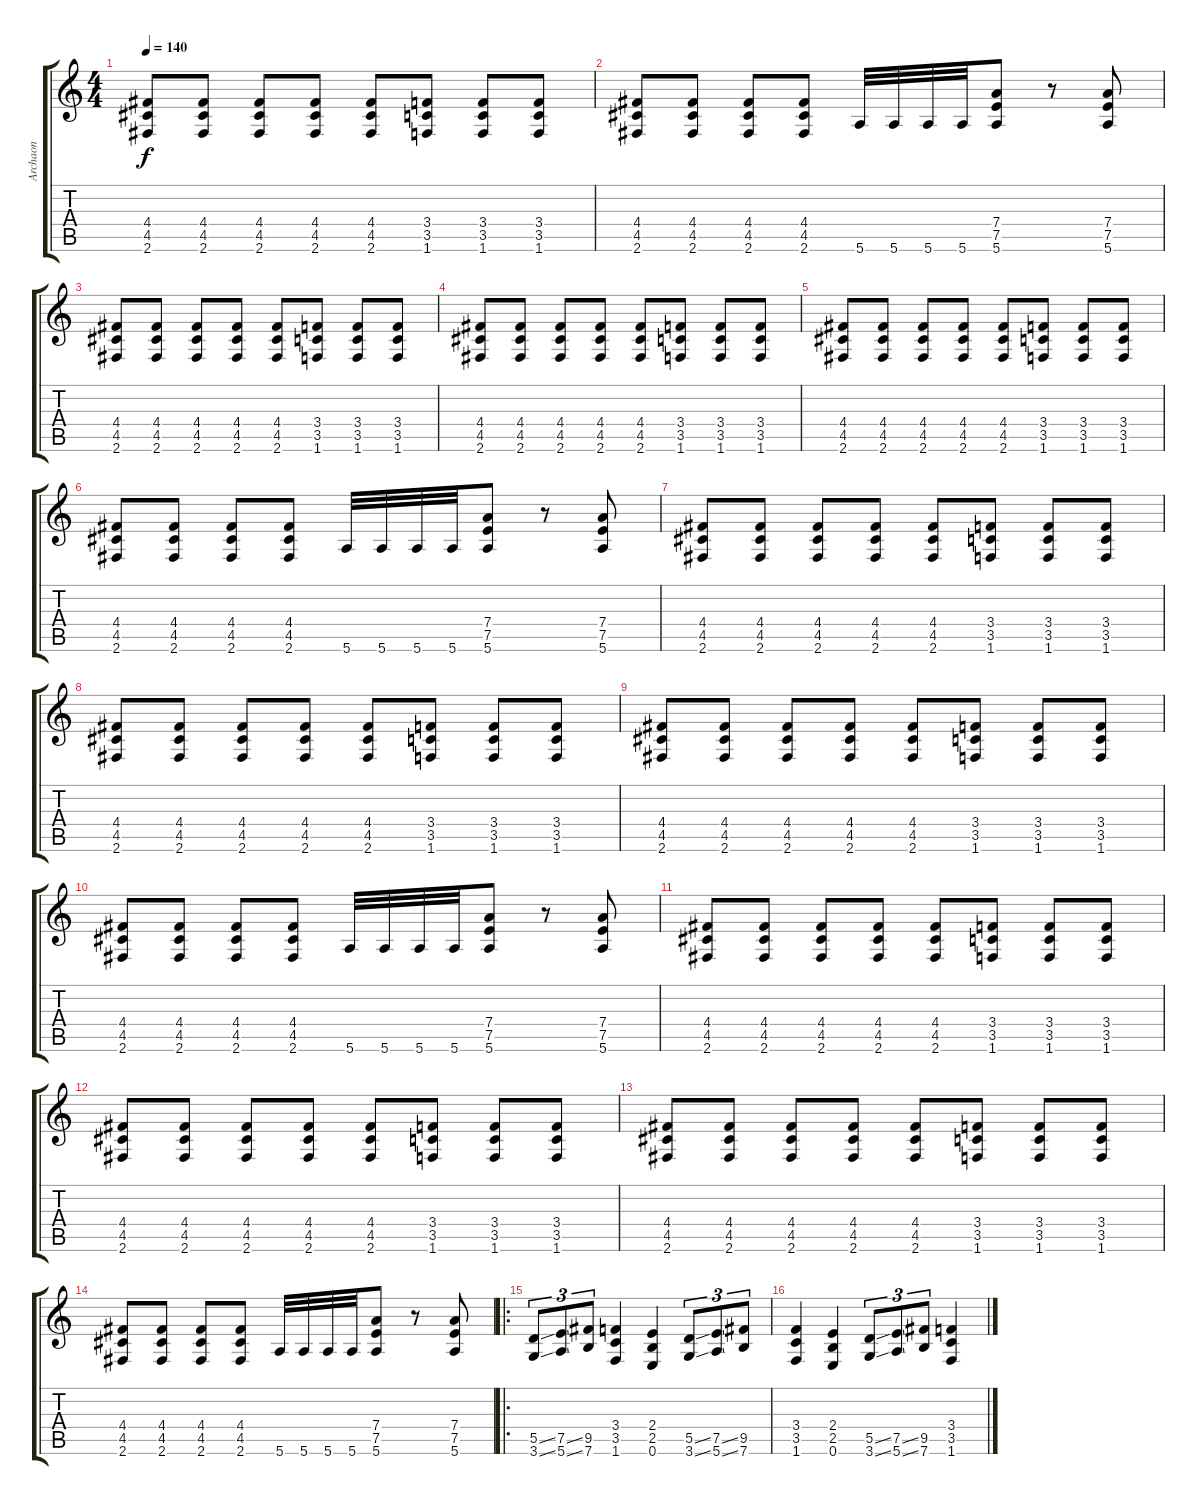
\track ("Archaon" "Archaon") {instrument distortionguitar}
\staff {score tabs}
\tuning (E4 B3 G3 D3 A2 E2) {hide}
\ts (4 4)
\tempo 140
\clef g2
\ks c
(4.4 4.5 2.6).8{dy f} (4.4 4.5 2.6).8 (4.4 4.5 2.6).8 (4.4 4.5 2.6).8 (4.4 4.5 2.6).8 (3.4 3.5 1.6).8 (3.4 3.5 1.6).8 (3.4 3.5 1.6).8 |
(4.4 4.5 2.6).8 (4.4 4.5 2.6).8 (4.4 4.5 2.6).8 (4.4 4.5 2.6).8 5.6.32 5.6.32 5.6.32 5.6.32 (7.4 7.5 5.6).8 r.8 (7.4 7.5 5.6).8 |
(4.4 4.5 2.6).8 (4.4 4.5 2.6).8 (4.4 4.5 2.6).8 (4.4 4.5 2.6).8 (4.4 4.5 2.6).8 (3.4 3.5 1.6).8 (3.4 3.5 1.6).8 (3.4 3.5 1.6).8 |
(4.4 4.5 2.6).8 (4.4 4.5 2.6).8 (4.4 4.5 2.6).8 (4.4 4.5 2.6).8 (4.4 4.5 2.6).8 (3.4 3.5 1.6).8 (3.4 3.5 1.6).8 (3.4 3.5 1.6).8 |
(4.4 4.5 2.6).8 (4.4 4.5 2.6).8 (4.4 4.5 2.6).8 (4.4 4.5 2.6).8 (4.4 4.5 2.6).8 (3.4 3.5 1.6).8 (3.4 3.5 1.6).8 (3.4 3.5 1.6).8 |
(4.4 4.5 2.6).8 (4.4 4.5 2.6).8 (4.4 4.5 2.6).8 (4.4 4.5 2.6).8 5.6.32 5.6.32 5.6.32 5.6.32 (7.4 7.5 5.6).8 r.8 (7.4 7.5 5.6).8 |
(4.4 4.5 2.6).8 (4.4 4.5 2.6).8 (4.4 4.5 2.6).8 (4.4 4.5 2.6).8 (4.4 4.5 2.6).8 (3.4 3.5 1.6).8 (3.4 3.5 1.6).8 (3.4 3.5 1.6).8 |
(4.4 4.5 2.6).8 (4.4 4.5 2.6).8 (4.4 4.5 2.6).8 (4.4 4.5 2.6).8 (4.4 4.5 2.6).8 (3.4 3.5 1.6).8 (3.4 3.5 1.6).8 (3.4 3.5 1.6).8 |
(4.4 4.5 2.6).8 (4.4 4.5 2.6).8 (4.4 4.5 2.6).8 (4.4 4.5 2.6).8 (4.4 4.5 2.6).8 (3.4 3.5 1.6).8 (3.4 3.5 1.6).8 (3.4 3.5 1.6).8 |
(4.4 4.5 2.6).8 (4.4 4.5 2.6).8 (4.4 4.5 2.6).8 (4.4 4.5 2.6).8 5.6.32 5.6.32 5.6.32 5.6.32 (7.4 7.5 5.6).8 r.8 (7.4 7.5 5.6).8 |
(4.4 4.5 2.6).8 (4.4 4.5 2.6).8 (4.4 4.5 2.6).8 (4.4 4.5 2.6).8 (4.4 4.5 2.6).8 (3.4 3.5 1.6).8 (3.4 3.5 1.6).8 (3.4 3.5 1.6).8 |
(4.4 4.5 2.6).8 (4.4 4.5 2.6).8 (4.4 4.5 2.6).8 (4.4 4.5 2.6).8 (4.4 4.5 2.6).8 (3.4 3.5 1.6).8 (3.4 3.5 1.6).8 (3.4 3.5 1.6).8 |
(4.4 4.5 2.6).8 (4.4 4.5 2.6).8 (4.4 4.5 2.6).8 (4.4 4.5 2.6).8 (4.4 4.5 2.6).8 (3.4 3.5 1.6).8 (3.4 3.5 1.6).8 (3.4 3.5 1.6).8 |
(4.4 4.5 2.6).8 (4.4 4.5 2.6).8 (4.4 4.5 2.6).8 (4.4 4.5 2.6).8 5.6.32 5.6.32 5.6.32 5.6.32 (7.4 7.5 5.6).8 r.8 (7.4 7.5 5.6).8 |
\ro
(5.5{ss} 3.6{ss}).8{tu (3 2)} (7.5{ss} 5.6{ss}).8{tu (3 2)} (9.5 7.6).8{tu (3 2)} (3.4 3.5 1.6).4 (2.4 2.5 0.6).4 (5.5{ss} 3.6{ss}).8{tu (3 2)} (7.5{ss} 5.6{ss}).8{tu (3 2)} (9.5 7.6).8{tu (3 2)} |
(3.4 3.5 1.6).4 (2.4 2.5 0.6).4 (5.5{ss} 3.6{ss}).8{tu (3 2)} (7.5{ss} 5.6{ss}).8{tu (3 2)} (9.5 7.6).8{tu (3 2)} (3.4 3.5 1.6).4
